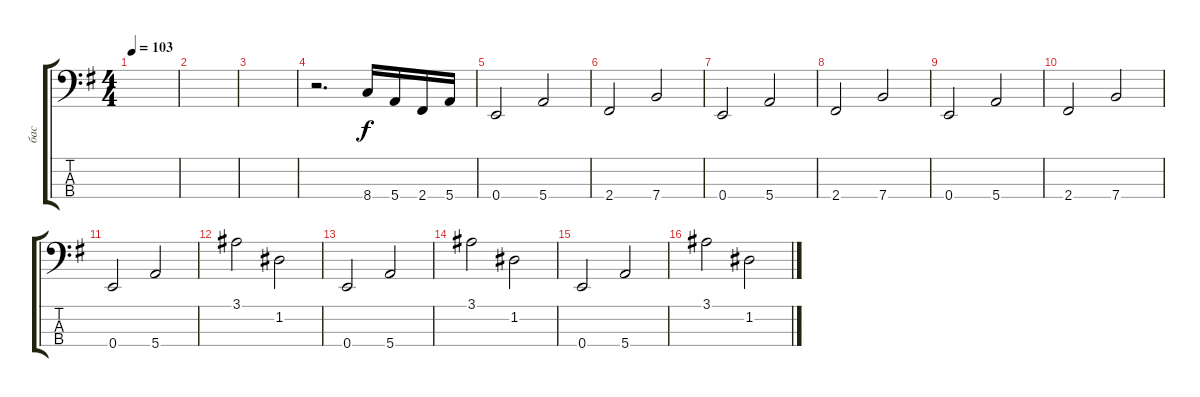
\track ("бас" "бас") {instrument electricbassfinger}
\staff {score tabs}
\tuning (G2 D2 A1 E1) {hide}
\ts (4 4)
\tempo 103
\clef f4
\ks eminor
|
|
|
r.2{d} 8.4.16 5.4.16 2.4.16 5.4.16 |
0.4.2 5.4.2 |
2.4.2 7.4.2 |
0.4.2 5.4.2 |
2.4.2 7.4.2 |
0.4.2 5.4.2 |
2.4.2 7.4.2 |
0.4.2 5.4.2 |
3.1.2 1.2.2 |
0.4.2 5.4.2 |
3.1.2 1.2.2 |
0.4.2 5.4.2 |
3.1.2 1.2.2
